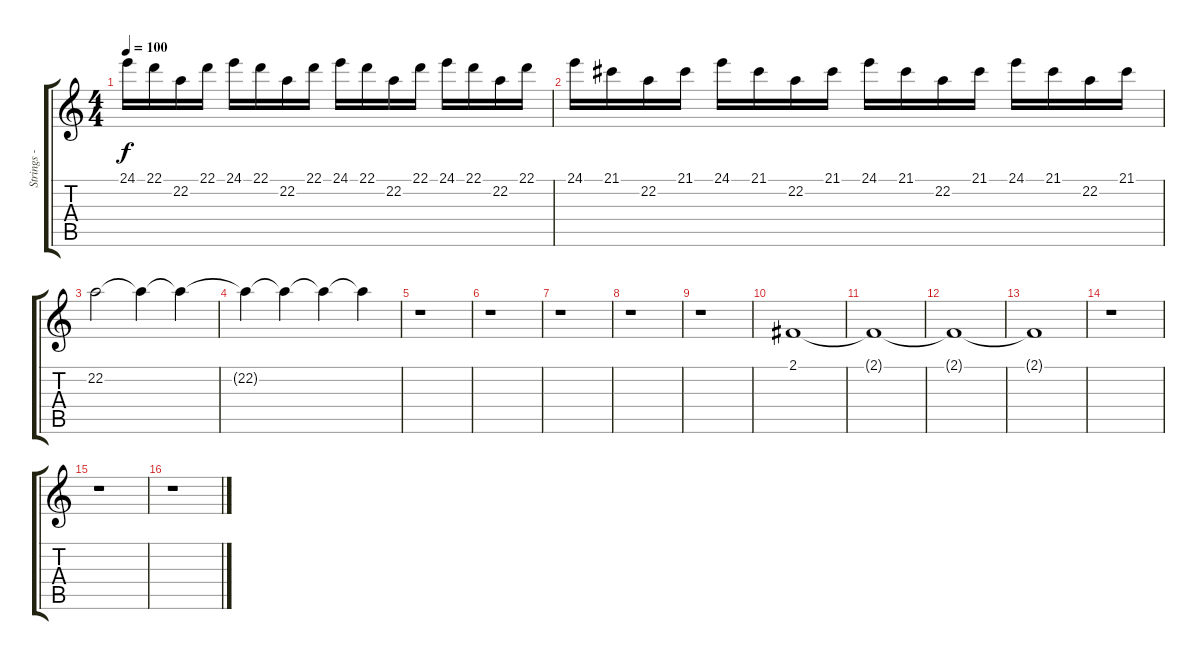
\track ("Strings - Organ" "Strings - ") {instrument stringensemble2}
\staff {score tabs}
\tuning (E4 B3 G3 D3 A2 E2) {hide}
\ts (4 4)
\tempo 100
\clef g2
\ks c
24.1.16{dy f} 22.1.16 22.2.16 22.1.16 24.1.16 22.1.16 22.2.16 22.1.16 24.1.16 22.1.16 22.2.16 22.1.16 24.1.16 22.1.16 22.2.16 22.1.16 |
24.1.16 21.1.16 22.2.16 21.1.16 24.1.16 21.1.16 22.2.16 21.1.16 24.1.16 21.1.16 22.2.16 21.1.16 24.1.16 21.1.16 22.2.16 21.1.16 |
22.2.2 22.2{t}.4{volume 10} 22.2{t}.4{volume 9} |
22.2{t}.4{volume 8} 22.2{t}.4{volume 6} 22.2{t}.4{volume 4} 22.2{t}.4{volume 2} |
r.1{volume 12 instrument stringensemble2} |
r.1 |
r.1 |
r.1 |
r.1 |
2.1.1 |
2.1{t}.1 |
2.1{t}.1 |
2.1{t}.1 |
r.1 |
r.1 |
r.1
